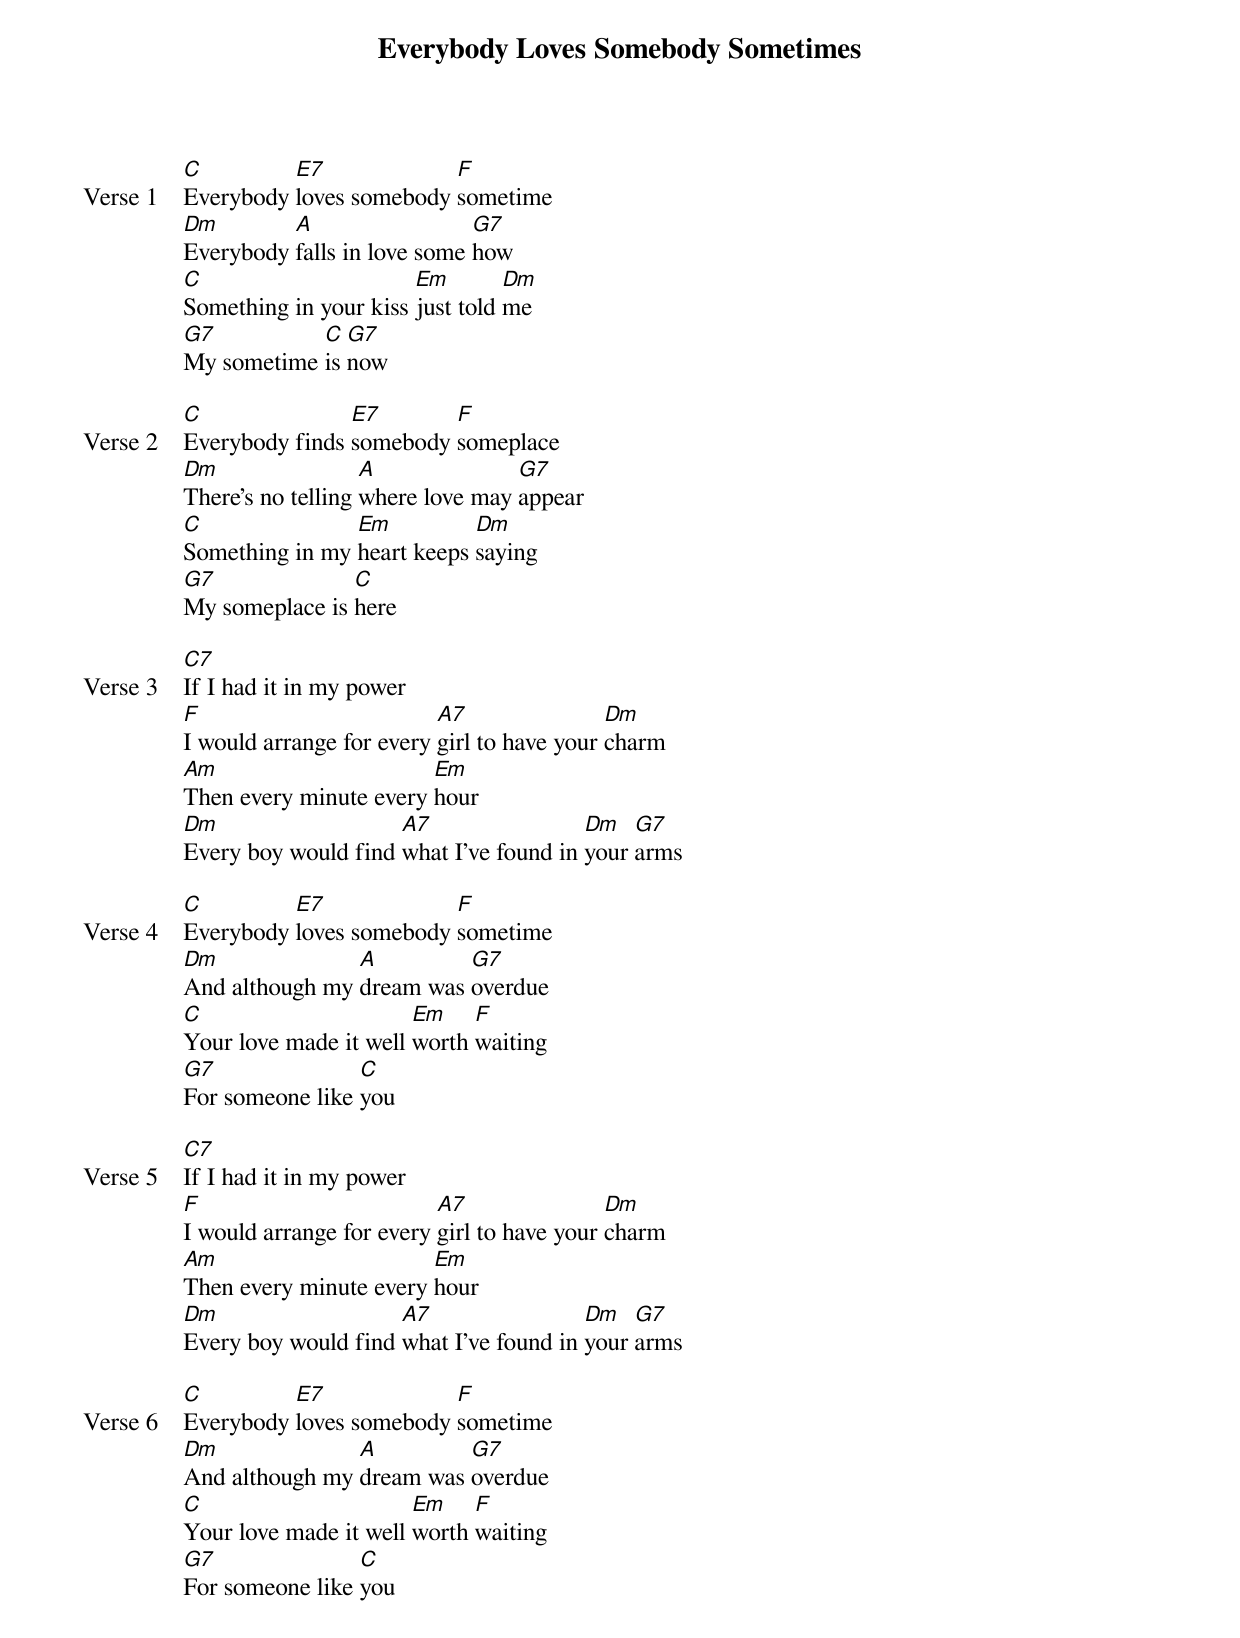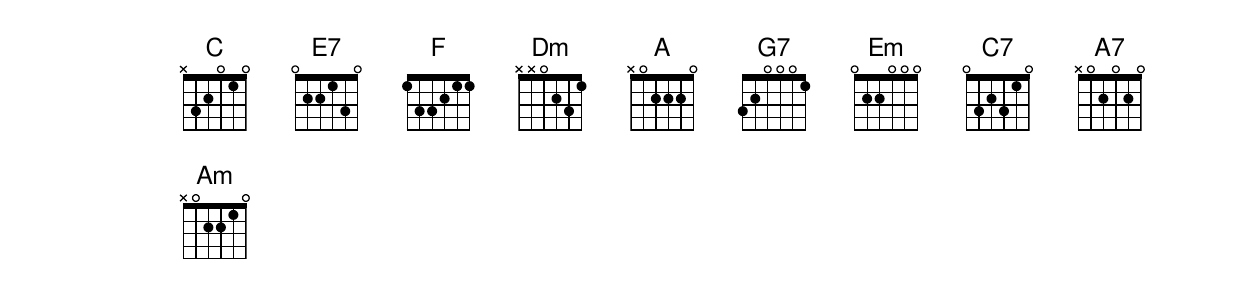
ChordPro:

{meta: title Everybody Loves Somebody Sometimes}
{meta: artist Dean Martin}
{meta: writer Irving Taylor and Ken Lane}

{start_of_verse: Verse 1}
[C]Everybody [E7]loves somebody [F]sometime
[Dm]Everybody [A]falls in love some [G7]how
[C]Something in your kiss [Em]just told [Dm]me
[G7]My sometime [C]is [G7]now
{end_of_verse}

{start_of_verse: Verse 2}
[C]Everybody finds [E7]somebody [F]someplace
[Dm]There's no telling [A]where love may [G7]appear
[C]Something in my [Em]heart keeps [Dm]saying
[G7]My someplace is [C]here
{end_of_verse}

{start_of_verse: Verse 3}
[C7]If I had it in my power
[F]I would arrange for every [A7]girl to have your [Dm]charm
[Am]Then every minute every [Em]hour
[Dm]Every boy would find [A7]what I've found in [Dm]your [G7]arms
{end_of_verse}

{start_of_verse: Verse 4}
[C]Everybody [E7]loves somebody [F]sometime
[Dm]And although my [A]dream was [G7]overdue
[C]Your love made it well [Em]worth [F]waiting
[G7]For someone like [C]you
{end_of_verse}

{start_of_verse: Verse 5}
[C7]If I had it in my power
[F]I would arrange for every [A7]girl to have your [Dm]charm
[Am]Then every minute every [Em]hour
[Dm]Every boy would find [A7]what I've found in [Dm]your [G7]arms
{end_of_verse}

{start_of_verse: Verse 6}
[C]Everybody [E7]loves somebody [F]sometime
[Dm]And although my [A]dream was [G7]overdue
[C]Your love made it well [Em]worth [F]waiting
[G7]For someone like [C]you
{end_of_verse}
